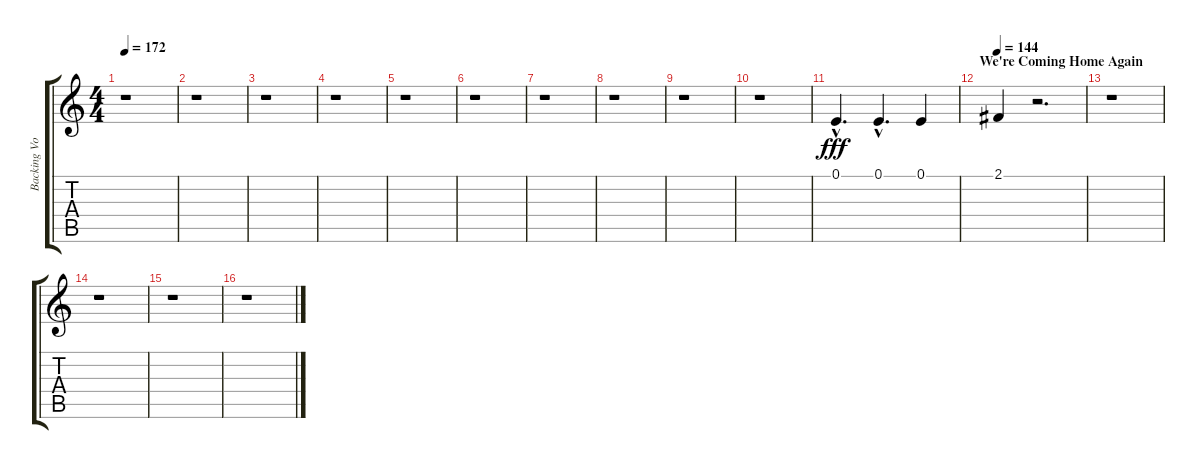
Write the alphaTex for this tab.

\track ("Backing Vocals" "Backing Vo") {instrument altosax}
\staff {score tabs}
\tuning (E4 B3 G3 D3 A2 E2) {hide}
\ts (4 4)
\tempo 172
\clef g2
\ks c
r.1{dy f} |
r.1 |
r.1 |
r.1 |
r.1 |
r.1 |
r.1 |
r.1 |
r.1 |
r.1 |
0.1{hac}.4{d dy fff} 0.1{hac}.4{d} 0.1.4 |
\section ("" "We're Coming Home Again")
\tempo 144
2.1.4 r.2{d} |
r.1 |
r.1 |
r.1 |
r.1
